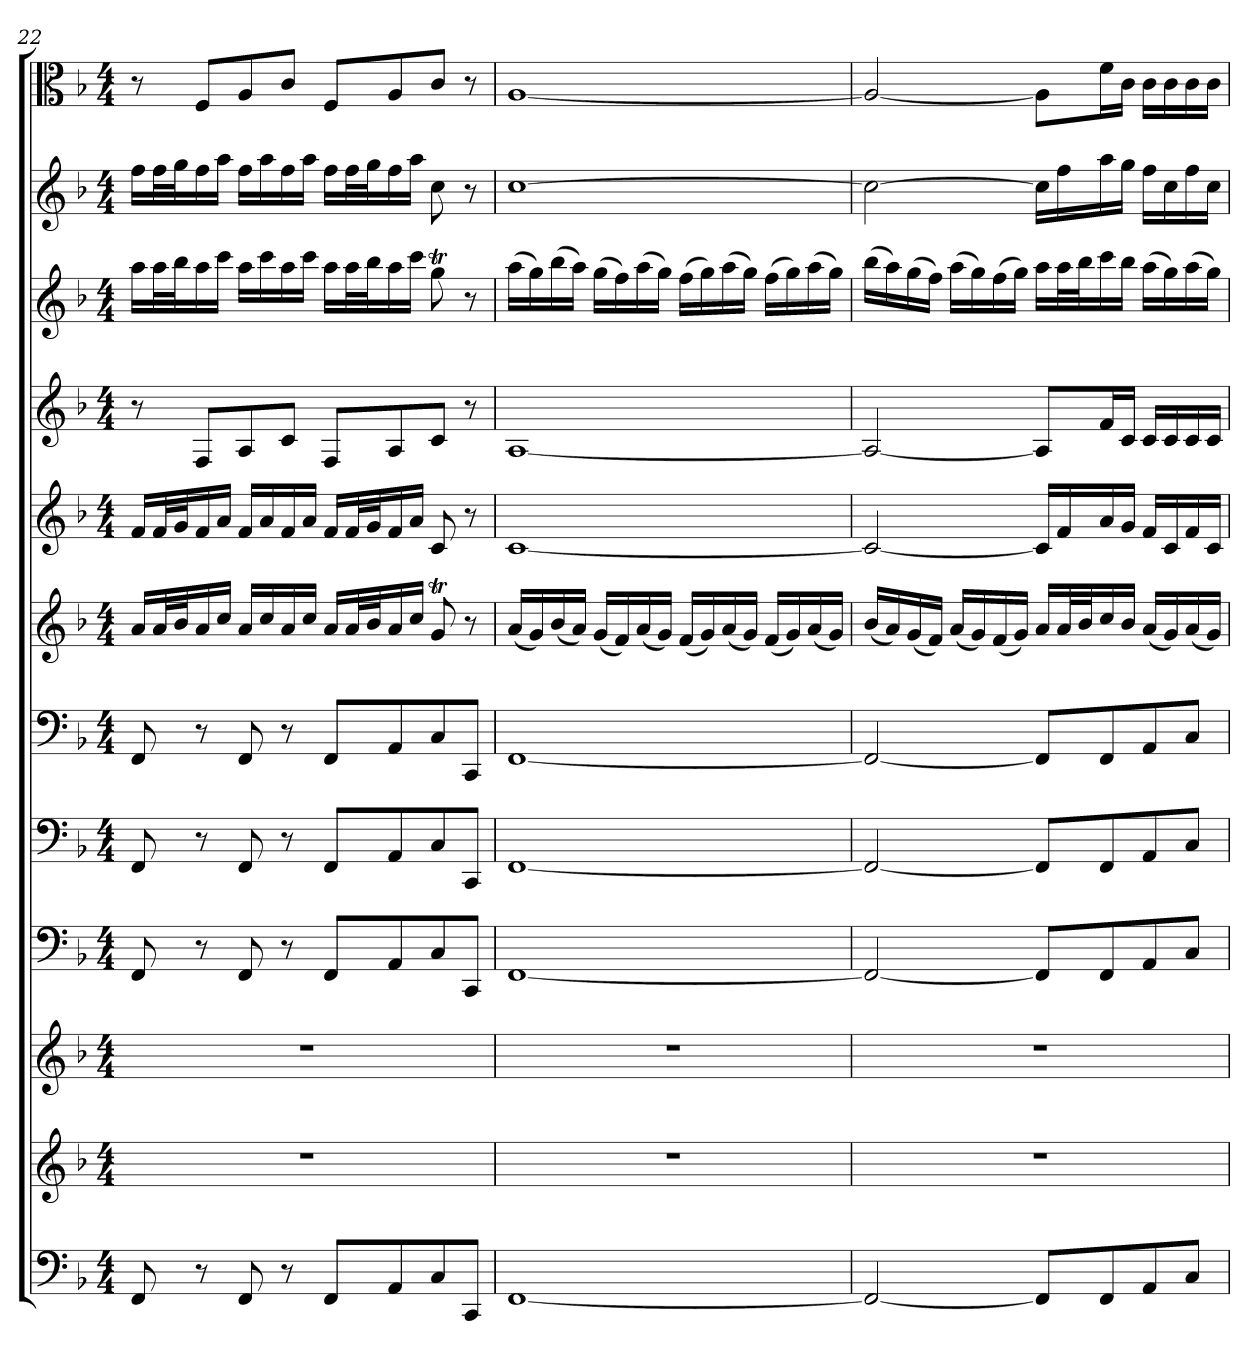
**kern	**kern	**kern	**kern	**kern	**kern	**kern	**kern	**kern	**kern	**kern	**kern
*part12	*part11	*part10	*part9	*part8	*part7	*part6	*part5	*part4	*part3	*part2	*part1
*staff12	*staff11	*staff10	*staff9	*staff8	*staff7	*staff6	*staff5	*staff4	*staff3	*staff2	*staff1
*clefF4	*clefG2	*clefG2	*clefF4	*clefF4	*clefF4	*clefG2	*clefG2	*clefG2	*clefG2	*clefG2	*clefC3
*k[b-]	*k[b-]	*k[b-]	*k[b-]	*k[b-]	*k[b-]	*k[b-]	*k[b-]	*k[b-]	*k[b-]	*k[b-]	*k[b-]
*F:	*F:	*F:	*F:	*F:	*F:	*F:	*F:	*F:	*F:	*F:	*F:
*M4/4	*M4/4	*M4/4	*M4/4	*M4/4	*M4/4	*M4/4	*M4/4	*M4/4	*M4/4	*M4/4	*M4/4
=22	=22	=22	=22	=22	=22	=22	=22	=22	=22	=22	=22
8FF/	1r	1r	8FF/	8FF/	8FF/	16a/LL	16f/LL	8r	16aa\LL	16ff\LL	8r
.	.	.	.	.	.	32a/L	32f/L	.	32aa\L	32ff\L	.
.	.	.	.	.	.	32b-/J	32g/J	.	32bb-\J	32gg\J	.
8r	.	.	8r	8r	8r	16a/	16f/	8F/L	16aa\	16ff\	8F/L
.	.	.	.	.	.	16cc/JJ	16a/JJ	.	16ccc\JJ	16aa\JJ	.
8FF/	.	.	8FF/	8FF/	8FF/	16a/LL	16f/LL	8A/	16aa\LL	16ff\LL	8A/
.	.	.	.	.	.	16cc/	16a/	.	16ccc\	16aa\	.
8r	.	.	8r	8r	8r	16a/	16f/	8c/J	16aa\	16ff\	8c/J
.	.	.	.	.	.	16cc/JJ	16a/JJ	.	16ccc\JJ	16aa\JJ	.
8FF/L	.	.	8FF/L	8FF/L	8FF/L	16a/LL	16f/LL	8F/L	16aa\LL	16ff\LL	8F/L
.	.	.	.	.	.	32a/L	32f/L	.	32aa\L	32ff\L	.
.	.	.	.	.	.	32b-/J	32g/J	.	32bb-\J	32gg\J	.
8AA/	.	.	8AA/	8AA/	8AA/	16a/	16f/	8A/	16aa\	16ff\	8A/
.	.	.	.	.	.	16cc/JJ	16a/JJ	.	16ccc\JJ	16aa\JJ	.
8C/	.	.	8C/	8C/	8C/	8gT/	8c/	8c/J	8ggT\	8cc\	8c/J
8CC/J	.	.	8CC/J	8CC/J	8CC/J	8r	8r	8r	8r	8r	8r
=23	=23	=23	=23	=23	=23	=23	=23	=23	=23	=23	=23
[1FF/	1r	1r	[1FF/	[1FF/	[1FF/	(16a/LL	[1c/	[1A/	(16aa\LL	[1cc\	[1A/
.	.	.	.	.	.	16g/)	.	.	16gg\)	.	.
.	.	.	.	.	.	(16b-/	.	.	(16bb-\	.	.
.	.	.	.	.	.	16a/JJ)	.	.	16aa\JJ)	.	.
.	.	.	.	.	.	(16g/LL	.	.	(16gg\LL	.	.
.	.	.	.	.	.	16f/)	.	.	16ff\)	.	.
.	.	.	.	.	.	(16a/	.	.	(16aa\	.	.
.	.	.	.	.	.	16g/JJ)	.	.	16gg\JJ)	.	.
.	.	.	.	.	.	(16f/LL	.	.	(16ff\LL	.	.
.	.	.	.	.	.	16g/)	.	.	16gg\)	.	.
.	.	.	.	.	.	(16a/	.	.	(16aa\	.	.
.	.	.	.	.	.	16g/JJ)	.	.	16gg\JJ)	.	.
.	.	.	.	.	.	(16f/LL	.	.	(16ff\LL	.	.
.	.	.	.	.	.	16g/)	.	.	16gg\)	.	.
.	.	.	.	.	.	(16a/	.	.	(16aa\	.	.
.	.	.	.	.	.	16g/JJ)	.	.	16gg\JJ)	.	.
=24	=24	=24	=24	=24	=24	=24	=24	=24	=24	=24	=24
2FF/_	1r	1r	2FF/_	2FF/_	2FF/_	(16b-/LL	2c/_	2A/_	(16bb-\LL	2cc\_	2A/_
.	.	.	.	.	.	16a/)	.	.	16aa\)	.	.
.	.	.	.	.	.	(16g/	.	.	(16gg\	.	.
.	.	.	.	.	.	16f/JJ)	.	.	16ff\JJ)	.	.
.	.	.	.	.	.	(16a/LL	.	.	(16aa\LL	.	.
.	.	.	.	.	.	16g/)	.	.	16gg\)	.	.
.	.	.	.	.	.	(16f/	.	.	(16ff\	.	.
.	.	.	.	.	.	16g/JJ)	.	.	16gg\JJ)	.	.
8FF/L]	.	.	8FF/L]	8FF/L]	8FF/L]	16a/LL	16c/LL]	8A/L]	16aa\LL	16cc\LL]	8A\L]
.	.	.	.	.	.	32a/L	16f/	.	32aa\L	16ff\	.
.	.	.	.	.	.	32b-/J	.	.	32bb-\J	.	.
8FF/	.	.	8FF/	8FF/	8FF/	16cc/	16a/	16f/L	16ccc\	16aa\	16f\L
.	.	.	.	.	.	16b-/JJ	16g/JJ	16c/JJ	16bb-\JJ	16gg\JJ	16c\JJ
8AA/	.	.	8AA/	8AA/	8AA/	(16a/LL	16f/LL	16c/LL	(16aa\LL	16ff\LL	16c\LL
.	.	.	.	.	.	16g/)	16c/	16c/	16gg\)	16cc\	16c\
8C/J	.	.	8C/J	8C/J	8C/J	(16a/	16f/	16c/	(16aa\	16ff\	16c\
.	.	.	.	.	.	16g/JJ)	16c/JJ	16c/JJ	16gg\JJ)	16cc\JJ	16c\JJ
=	=	=	=	=	=	=	=	=	=	=	=
*-	*-	*-	*-	*-	*-	*-	*-	*-	*-	*-	*-
